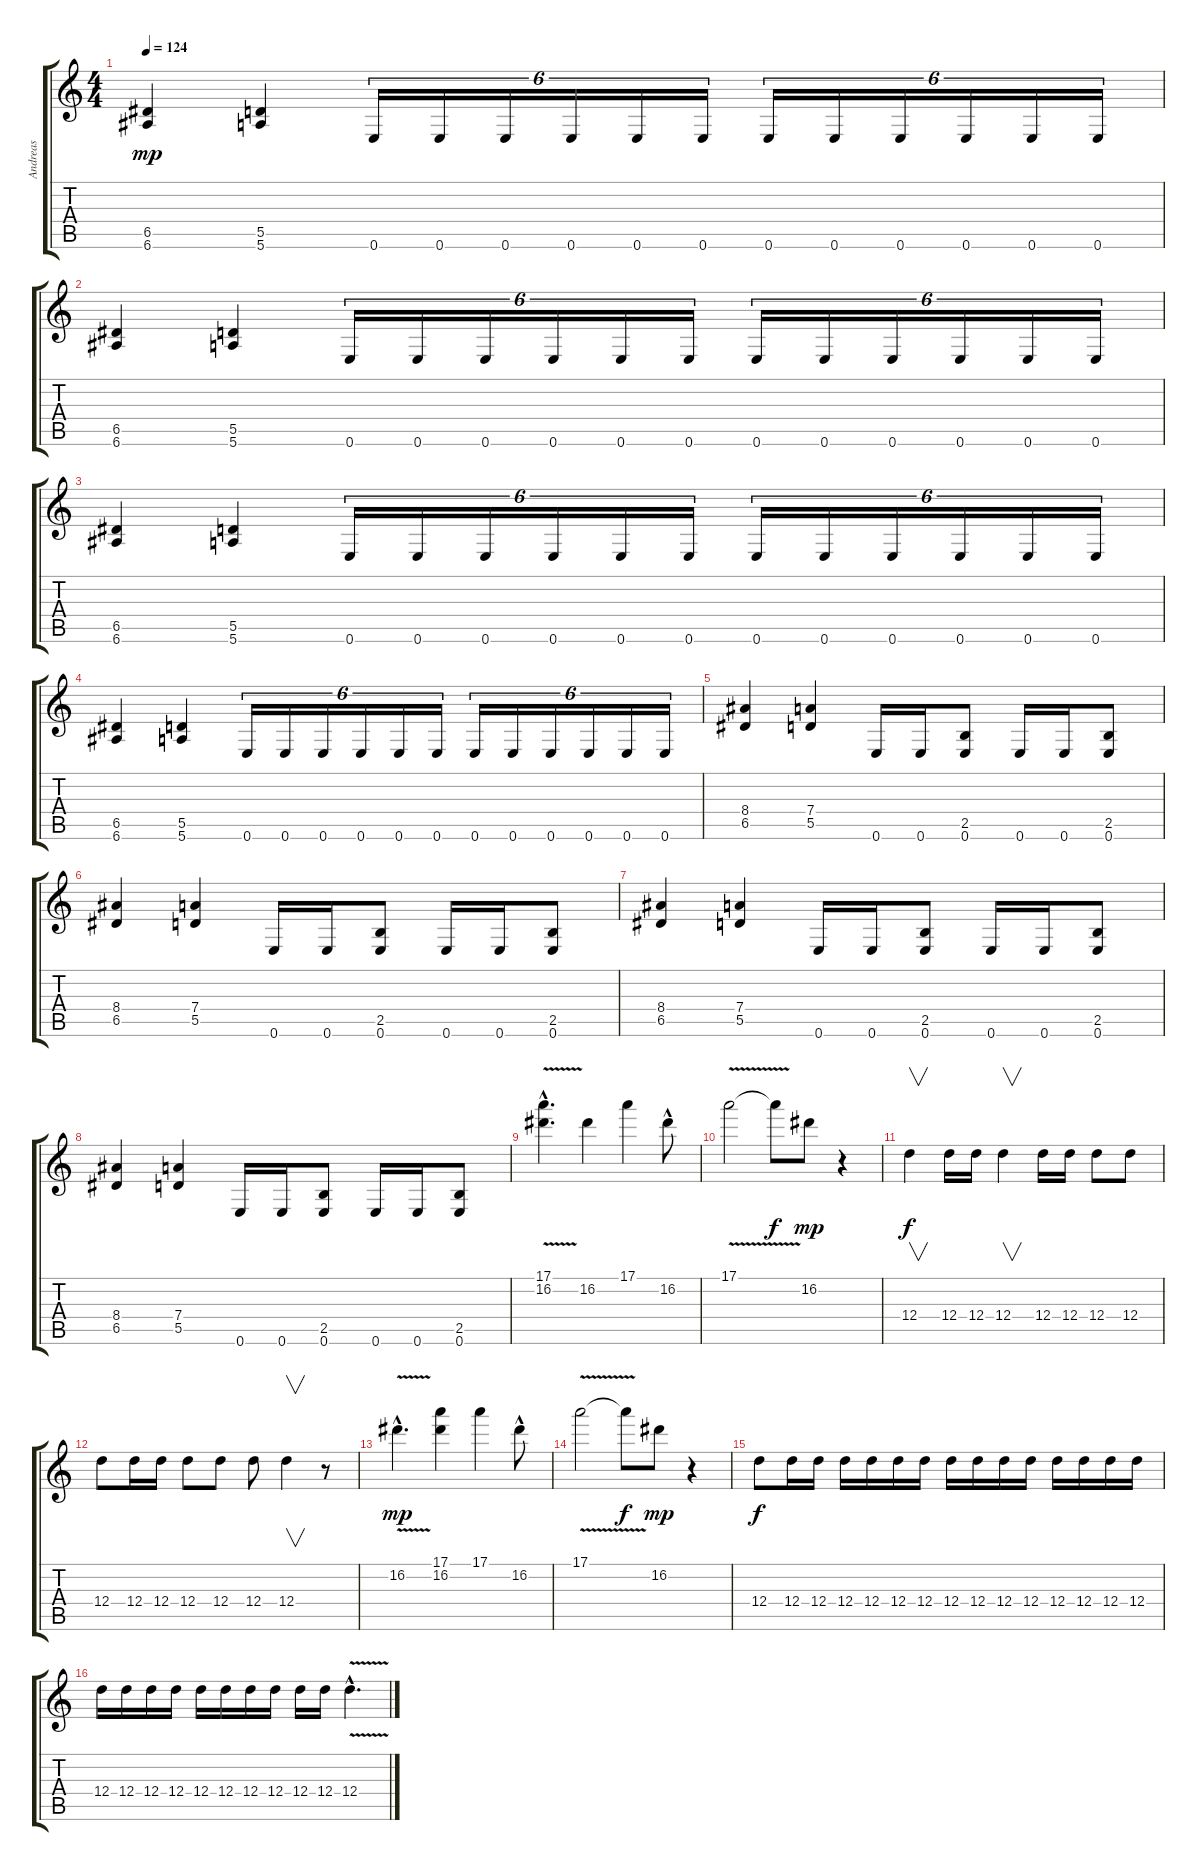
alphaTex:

\track ("Andreas" "Andreas") {instrument overdrivenguitar}
\staff {score tabs}
\tuning (E4 B3 G3 D3 A2 E2) {hide}
\ts (4 4)
\tempo 124
\clef g2
\ks c
(6.5 6.6).4{dy mp} (5.5 5.6).4 0.6.16{tu (6 4)} 0.6.16{tu (6 4)} 0.6.16{tu (6 4)} 0.6.16{tu (6 4)} 0.6.16{tu (6 4)} 0.6.16{tu (6 4)} 0.6.16{tu (6 4)} 0.6.16{tu (6 4)} 0.6.16{tu (6 4)} 0.6.16{tu (6 4)} 0.6.16{tu (6 4)} 0.6.16{tu (6 4)} |
(6.5 6.6).4 (5.5 5.6).4 0.6.16{tu (6 4)} 0.6.16{tu (6 4)} 0.6.16{tu (6 4)} 0.6.16{tu (6 4)} 0.6.16{tu (6 4)} 0.6.16{tu (6 4)} 0.6.16{tu (6 4)} 0.6.16{tu (6 4)} 0.6.16{tu (6 4)} 0.6.16{tu (6 4)} 0.6.16{tu (6 4)} 0.6.16{tu (6 4)} |
(6.5 6.6).4 (5.5 5.6).4 0.6.16{tu (6 4)} 0.6.16{tu (6 4)} 0.6.16{tu (6 4)} 0.6.16{tu (6 4)} 0.6.16{tu (6 4)} 0.6.16{tu (6 4)} 0.6.16{tu (6 4)} 0.6.16{tu (6 4)} 0.6.16{tu (6 4)} 0.6.16{tu (6 4)} 0.6.16{tu (6 4)} 0.6.16{tu (6 4)} |
(6.5 6.6).4 (5.5 5.6).4 0.6.16{tu (6 4)} 0.6.16{tu (6 4)} 0.6.16{tu (6 4)} 0.6.16{tu (6 4)} 0.6.16{tu (6 4)} 0.6.16{tu (6 4)} 0.6.16{tu (6 4)} 0.6.16{tu (6 4)} 0.6.16{tu (6 4)} 0.6.16{tu (6 4)} 0.6.16{tu (6 4)} 0.6.16{tu (6 4)} |
(8.4 6.5).4 (7.4 5.5).4 0.6.16 0.6.16 (2.5 0.6).8 0.6.16 0.6.16 (2.5 0.6).8 |
(8.4 6.5).4 (7.4 5.5).4 0.6.16 0.6.16 (2.5 0.6).8 0.6.16 0.6.16 (2.5 0.6).8 |
(8.4 6.5).4 (7.4 5.5).4 0.6.16 0.6.16 (2.5 0.6).8 0.6.16 0.6.16 (2.5 0.6).8 |
(8.4 6.5).4 (7.4 5.5).4 0.6.16 0.6.16 (2.5 0.6).8 0.6.16 0.6.16 (2.5 0.6).8 |
(17.1{v hac} 16.2{v hac}).4{d} 16.2.4 17.1.4 16.2{hac}.8 |
17.1{v}.2 17.1{t}.8{dy f} 16.2.8{dy mp} r.4 |
12.4.4{v dy f} 12.4.16 12.4.16 12.4.4{v} 12.4.16 12.4.16 12.4.8 12.4.8 |
12.4.8 12.4.16 12.4.16 12.4.8 12.4.8 12.4.8 12.4.4{v} r.8 |
16.2{v hac}.4{d dy mp} (17.1 16.2).4 17.1.4 16.2{hac}.8 |
17.1{v}.2 17.1{t}.8{dy f} 16.2.8{dy mp} r.4 |
12.4.8{dy f} 12.4.16 12.4.16 12.4.16 12.4.16 12.4.16 12.4.16 12.4.16 12.4.16 12.4.16 12.4.16 12.4.16 12.4.16 12.4.16 12.4.16 |
12.4.16 12.4.16 12.4.16 12.4.16 12.4.16 12.4.16 12.4.16 12.4.16 12.4.16 12.4.16 12.4{v hac}.4{d}
